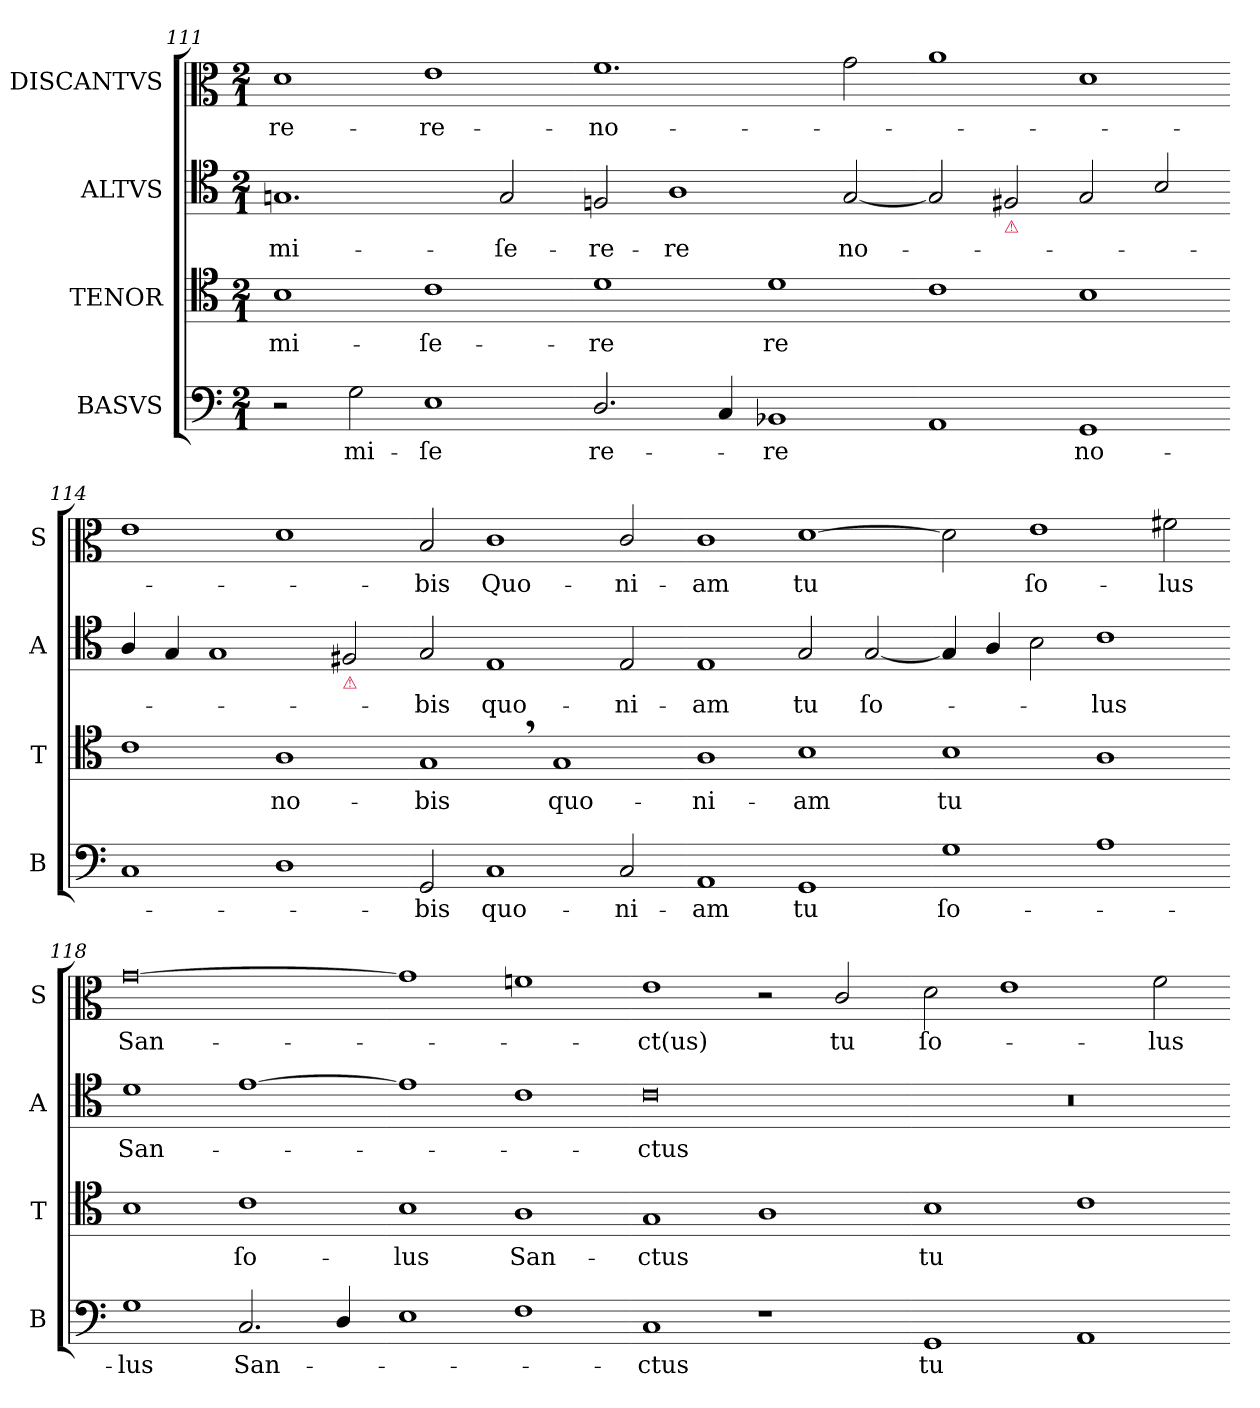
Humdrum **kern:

**kern	**text	**kern	**text	**kern	**text	**kern	**text
*part4	*part4	*part3	*part3	*part2	*part2	*part1	*part1
*staff4	*staff4	*staff3	*staff3	*staff2	*staff2	*staff1	*staff1
*I"BASVS	*	*I"TENOR	*	*I"ALTVS	*	*I"DISCANTVS	*
*I'B	*	*I'T	*	*I'A	*	*I'S	*
*clefF4	*	*clefC4	*	*clefC4	*	*clefC3	*
*k[]	*	*k[]	*	*k[]	*	*k[]	*
*G:mix	*	*G:mix	*	*G:mix	*	*G:mix	*
*M2/1	*	*M2/1	*	*M2/1	*	*M2/1	*
=111	=111	=111	=111	=111	=111	=111	=111
2r	.	1B	mi-	1.Gn	mi-	1d	-re-
2G\	mi-	.	.	.	.	.	.
1E	-ſe	1c	-ſe-	.	.	1e	-re-
.	.	.	.	2G/	-ſe-	.	.
=112-	=112-	=112-	=112-	=112-	=112-	=112-	=112-
2.D/	re-	1d	-re	2Fn/	-re-	1.f	-no-
.	.	.	.	1A	-re	.	.
4C/	.	.	.	.	.	.	.
1BB-X	-re	1d	re	.	.	.	.
.	.	.	.	[2G/	no-	2g\	.
=113-	=113-	=113-	=113-	=113-	=113-	=113-	=113-
1AA	.	1c	.	2G/]	.	1a	.
!	!	!	!	!LO:TX:b:color=crimson:t=⚠	!	!	!
.	.	.	.	2F#X/	.	.	.
1GG	no-	1B	.	2G/	.	1d	.
.	.	.	.	2B/	.	.	.
=114-	=114-	=114-	=114-	=114-	=114-	=114-	=114-
1C	.	1c	.	4A/	.	1e	.
.	.	.	.	4G/	.	.	.
.	.	.	.	1G	.	.	.
1D	.	1A	no-	.	.	1d	.
!	!	!	!	!LO:TX:b:color=crimson:t=⚠	!	!	!
.	.	.	.	2F#X/	.	.	.
=115-	=115-	=115-	=115-	=115-	=115-	=115-	=115-
2GG/	-bis	1G,	-bis	2G/	-bis	2B/	bis
1C	quo-	.	.	1E	quo-	1c	Quo-
.	.	1G	quo-	.	.	.	.
2C/	-ni-	.	.	2E/	-ni-	2c/	-ni-
=116-	=116-	=116-	=116-	=116-	=116-	=116-	=116-
1AA	-am	1A	-ni-	1E	-am	1c	-am
1GG	tu	1B	-am	2G/	tu	[1d	tu
.	.	.	.	[2G/	ſo-	.	.
=117-	=117-	=117-	=117-	=117-	=117-	=117-	=117-
1G	ſo-	1B	tu	4G/]	.	2d]	.
.	.	.	.	4A/	.	.	.
.	.	.	.	2B\	.	1e	ſo-
1A	.	1A	.	1c	-lus	.	.
.	.	.	.	.	.	2f#X\	-lus
=118-	=118-	=118-	=118-	=118-	=118-	=118-	=118-
1G	-lus	1B	.	1d	San-	[0g	San-
2.C/	San-	1c	ſo-	[1e	.	.	.
4D/	.	.	.	.	.	.	.
=119-	=119-	=119-	=119-	=119-	=119-	=119-	=119-
1E	.	1B	-lus	1e]	.	1g]	.
1F	.	1A	San-	1c	.	1fn	.
=120-	=120-	=120-	=120-	=120-	=120-	=120-	=120-
1C	-ctus	1G	-ctus	0c	-ctus	1e	-ct(us)
1r	.	1A	.	.	.	2r	.
.	.	.	.	.	.	2c/	tu
=121-	=121-	=121-	=121-	=121-	=121-	=121-	=121-
1GG	tu	1B	tu	0r	.	2d\	ſo-
.	.	.	.	.	.	1e	.
1AA	.	1c	.	.	.	.	.
.	.	.	.	.	.	2f\	-lus
=-	=-	=-	=-	=-	=-	=-	=-
*-	*-	*-	*-	*-	*-	*-	*-
